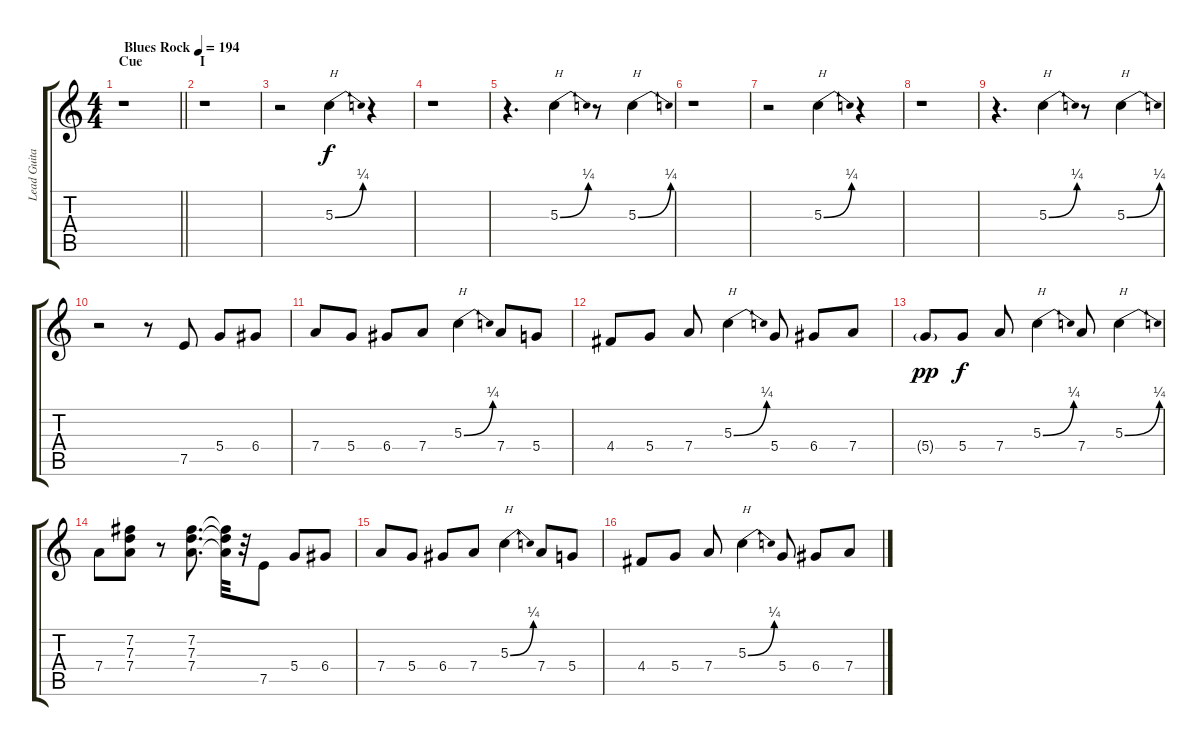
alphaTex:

\track ("Lead Guitar 2" "Lead Guita") {instrument overdrivenguitar}
\staff {score tabs}
\tuning (E4 B3 G3 D3 A2 E2) {hide}
\ts (4 4)
\section ("" "Cue")
\tempo (194 "Blues Rock")
\clef g2
\barLineRight lightlight
\ks c
r.1{dy f instrument overdrivenguitar} |
\section ("" "I")
r.1 |
r.2 5.3{be (bend 0 0 60 1)}.4{txt "H"} r.4 |
r.1 |
r.4{d} 5.3{be (bend 0 0 60 1)}.4{txt "H"} r.8 5.3{be (bend 0 0 60 1)}.4{txt "H"} |
r.1 |
r.2 5.3{be (bend 0 0 60 1)}.4{txt "H"} r.4 |
r.1 |
r.4{d} 5.3{be (bend 0 0 60 1)}.4{txt "H"} r.8 5.3{be (bend 0 0 60 1)}.4{txt "H"} |
r.2 r.8 7.5.8 5.4.8 6.4.8 |
7.4.8 5.4.8 6.4.8 7.4.8 5.3{be (bend 0 0 60 1)}.4{txt "H"} 7.4.8 5.4.8 |
4.4.8 5.4.8 7.4.8 5.3{be (bend 0 0 60 1)}.4{txt "H"} 5.4.8 6.4.8 7.4.8 |
5.4{g}.8{dy pp} 5.4.8{dy f} 7.4.8 5.3{be (bend 0 0 60 1)}.4{txt "H"} 7.4.8 5.3{be (bend 0 0 60 1)}.4{txt "H"} |
7.4.8 (7.2 7.3 7.4).8 r.8 (7.2 7.3 7.4).8{d} (7.2{t} 7.3{t} 7.4{t}).32 r.32 7.5.8 5.4.8 6.4.8 |
7.4.8 5.4.8 6.4.8 7.4.8 5.3{be (bend 0 0 60 1)}.4{txt "H"} 7.4.8 5.4.8 |
4.4.8 5.4.8 7.4.8 5.3{be (bend 0 0 60 1)}.4{txt "H"} 5.4.8 6.4.8 7.4.8
